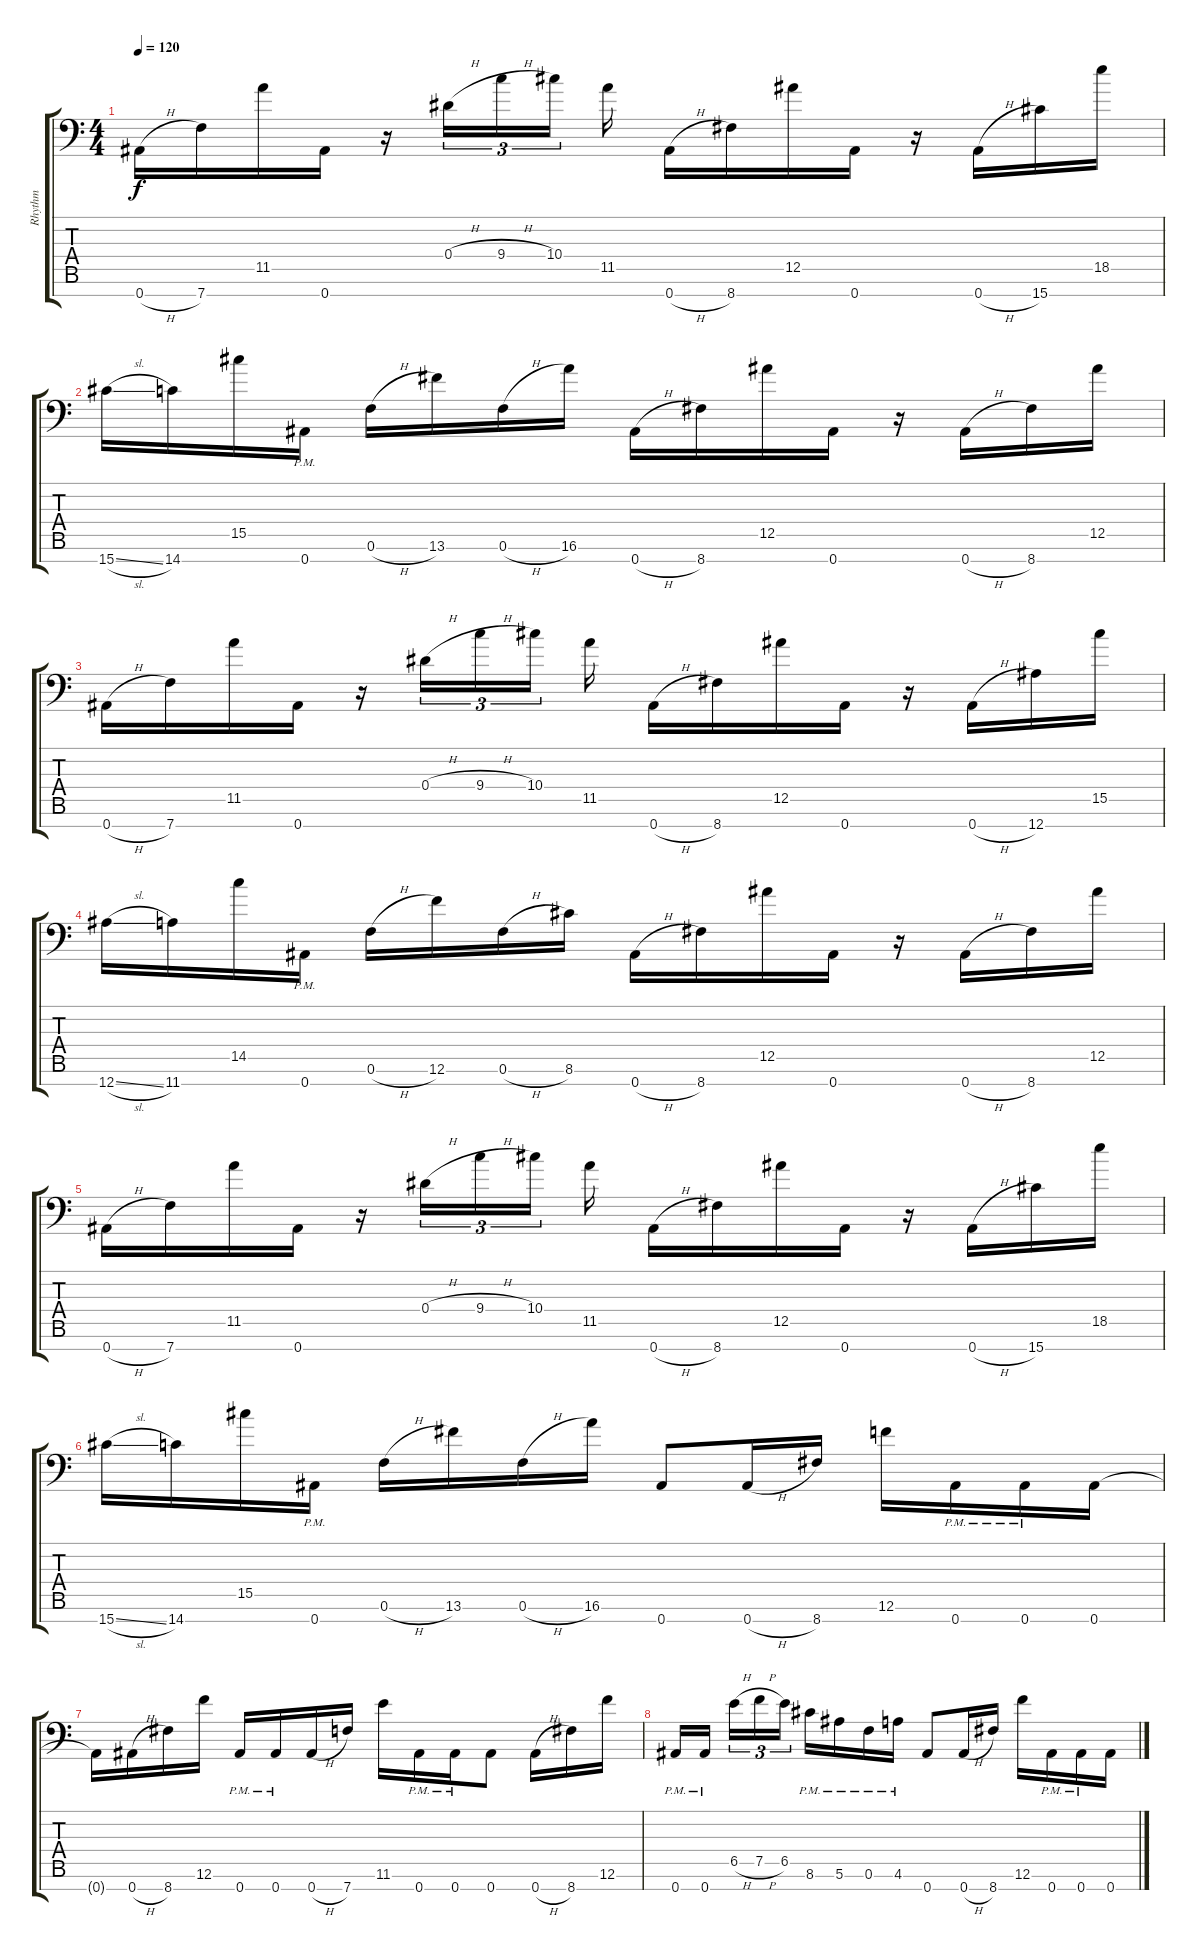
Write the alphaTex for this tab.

\track ("Rhythm" "Rhythm") {instrument distortionguitar}
\staff {score tabs}
\tuning (F4 C4 Ab3 Eb3 Bb2 F2 Bb1) {hide}
\ts (4 4)
\tempo 120
\clef f4
\ks c
0.7{h}.16{dy f} 7.7.16 11.5.16 0.7.16 r.16 0.4{h}.16{tu (3 2)} 9.4{h}.16{tu (3 2)} 10.4.16{tu (3 2) beam splitsecondary} 11.5.16 0.7{h}.16 8.7.16 12.5.16 0.7.16 r.16 0.7{h}.16 15.7.16 18.5.16 |
15.7{sl}.16 14.7.16 15.5.16 0.7{pm}.16 0.6{h}.16 13.6.16 0.6{h}.16 16.6.16 0.7{h}.16 8.7.16 12.5.16 0.7.16 r.16 0.7{h}.16 8.7.16 12.5.16 |
0.7{h}.16 7.7.16 11.5.16 0.7.16 r.16 0.4{h}.16{tu (3 2)} 9.4{h}.16{tu (3 2)} 10.4.16{tu (3 2) beam splitsecondary} 11.5.16 0.7{h}.16 8.7.16 12.5.16 0.7.16 r.16 0.7{h}.16 12.7.16 15.5.16 |
12.7{sl}.16 11.7.16 14.5.16 0.7{pm}.16 0.6{h}.16 12.6.16 0.6{h}.16 8.6.16 0.7{h}.16 8.7.16 12.5.16 0.7.16 r.16 0.7{h}.16 8.7.16 12.5.16 |
0.7{h}.16 7.7.16 11.5.16 0.7.16 r.16 0.4{h}.16{tu (3 2)} 9.4{h}.16{tu (3 2)} 10.4.16{tu (3 2) beam splitsecondary} 11.5.16 0.7{h}.16 8.7.16 12.5.16 0.7.16 r.16 0.7{h}.16 15.7.16 18.5.16 |
15.7{sl}.16 14.7.16 15.5.16 0.7{pm}.16 0.6{h}.16 13.6.16 0.6{h}.16 16.6.16 0.7.8 0.7{h}.16 8.7.16 12.6.16 0.7{pm}.16 0.7{pm}.16 0.7.16 |
0.7{t}.16 0.7{h}.16 8.7.16 12.6.16 0.7{pm}.16 0.7{pm}.16 0.7{h}.16 7.7.16 11.6.16 0.7{pm}.16 0.7{pm}.16 0.7.8 0.7{h}.16 8.7.16 12.6.16 |
0.7{pm}.16 0.7{pm}.16{beam splitsecondary} 6.5{h}.16{tu (3 2)} 7.5{h}.16{tu (3 2)} 6.5.16{tu (3 2)} 8.6{pm}.16 5.6{pm}.16 0.6{pm}.16 4.6{pm}.16 0.7.8 0.7{h}.16 8.7.16 12.6.16 0.7{pm}.16 0.7{pm}.16 0.7.16
